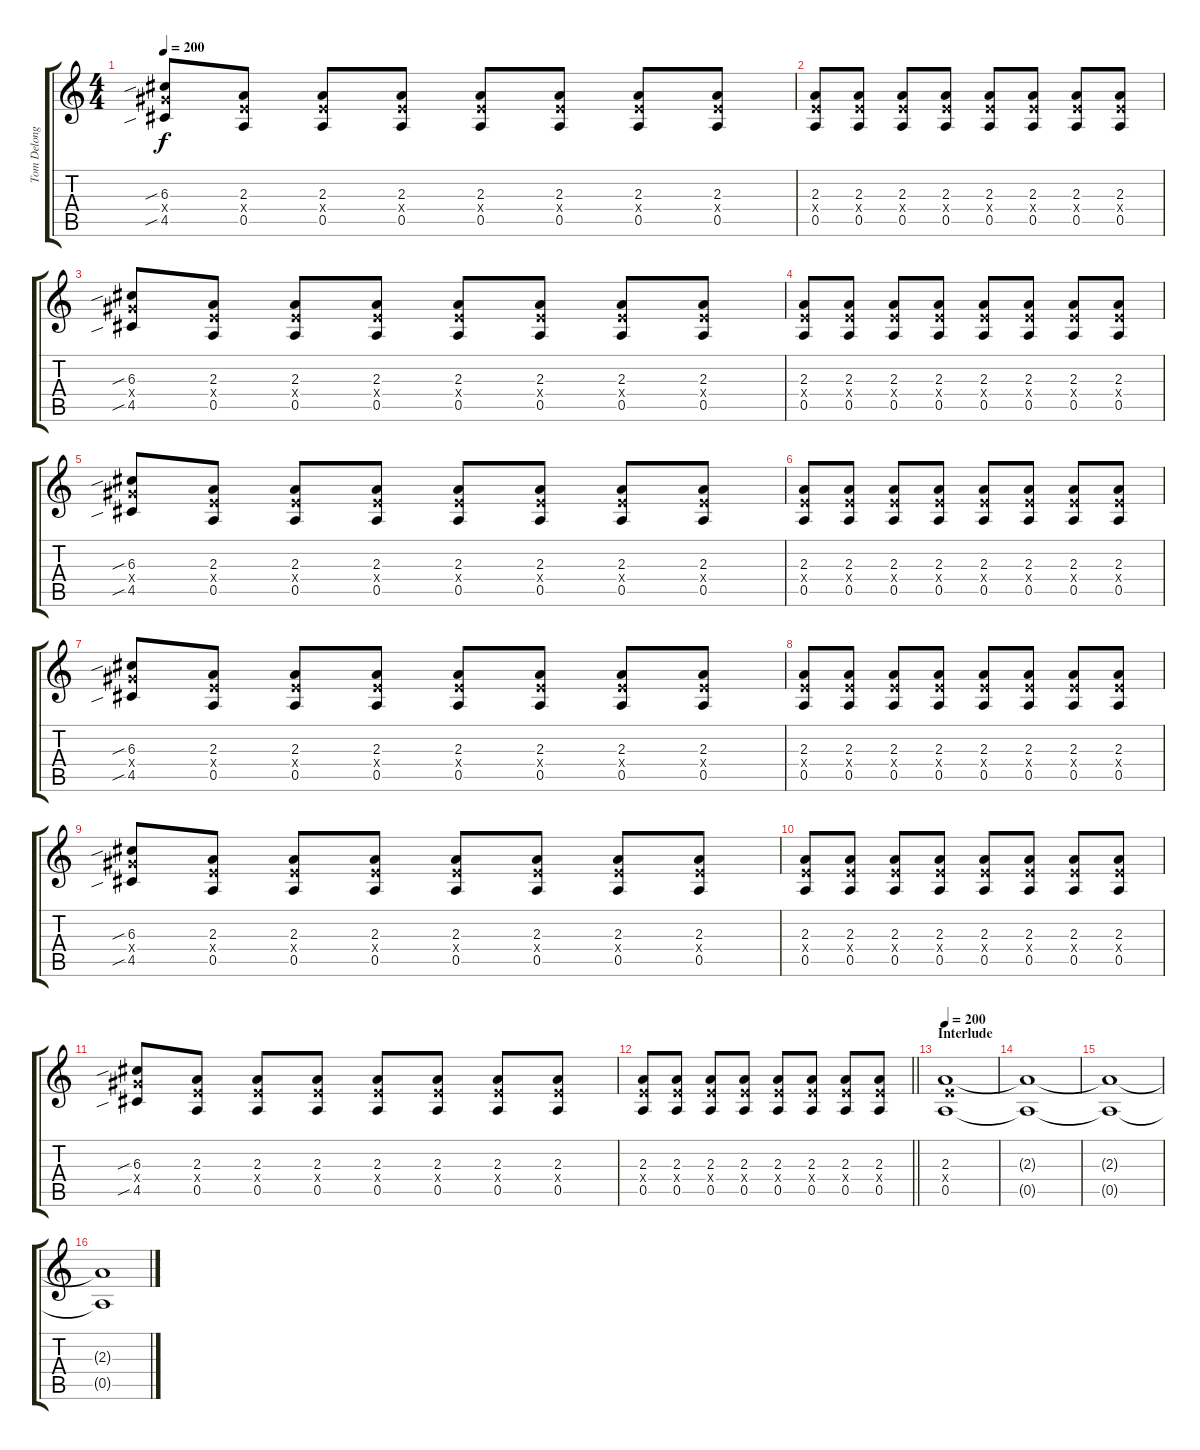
\track ("Tom Delonge - Guitar" "Tom Delong") {instrument distortionguitar}
\staff {score tabs}
\tuning (E4 B3 G3 D3 A2 D2) {hide}
\ts (4 4)
\tempo 200
\clef g2
\ks c
(6.3{sib} 6.4{x} 4.5{sib}).8{dy f} (2.3 2.4{x} 0.5).8 (2.3 2.4{x} 0.5).8 (2.3 2.4{x} 0.5).8 (2.3 2.4{x} 0.5).8 (2.3 2.4{x} 0.5).8 (2.3 2.4{x} 0.5).8 (2.3 2.4{x} 0.5).8 |
(2.3 2.4{x} 0.5).8 (2.3 2.4{x} 0.5).8 (2.3 2.4{x} 0.5).8 (2.3 2.4{x} 0.5).8 (2.3 2.4{x} 0.5).8 (2.3 2.4{x} 0.5).8 (2.3 2.4{x} 0.5).8 (2.3 2.4{x} 0.5).8 |
(6.3{sib} 6.4{x} 4.5{sib}).8 (2.3 2.4{x} 0.5).8 (2.3 2.4{x} 0.5).8 (2.3 2.4{x} 0.5).8 (2.3 2.4{x} 0.5).8 (2.3 2.4{x} 0.5).8 (2.3 2.4{x} 0.5).8 (2.3 2.4{x} 0.5).8 |
(2.3 2.4{x} 0.5).8 (2.3 2.4{x} 0.5).8 (2.3 2.4{x} 0.5).8 (2.3 2.4{x} 0.5).8 (2.3 2.4{x} 0.5).8 (2.3 2.4{x} 0.5).8 (2.3 2.4{x} 0.5).8 (2.3 2.4{x} 0.5).8 |
(6.3{sib} 6.4{x} 4.5{sib}).8 (2.3 2.4{x} 0.5).8 (2.3 2.4{x} 0.5).8 (2.3 2.4{x} 0.5).8 (2.3 2.4{x} 0.5).8 (2.3 2.4{x} 0.5).8 (2.3 2.4{x} 0.5).8 (2.3 2.4{x} 0.5).8 |
(2.3 2.4{x} 0.5).8 (2.3 2.4{x} 0.5).8 (2.3 2.4{x} 0.5).8 (2.3 2.4{x} 0.5).8 (2.3 2.4{x} 0.5).8 (2.3 2.4{x} 0.5).8 (2.3 2.4{x} 0.5).8 (2.3 2.4{x} 0.5).8 |
(6.3{sib} 6.4{x} 4.5{sib}).8 (2.3 2.4{x} 0.5).8 (2.3 2.4{x} 0.5).8 (2.3 2.4{x} 0.5).8 (2.3 2.4{x} 0.5).8 (2.3 2.4{x} 0.5).8 (2.3 2.4{x} 0.5).8 (2.3 2.4{x} 0.5).8 |
(2.3 2.4{x} 0.5).8 (2.3 2.4{x} 0.5).8 (2.3 2.4{x} 0.5).8 (2.3 2.4{x} 0.5).8 (2.3 2.4{x} 0.5).8 (2.3 2.4{x} 0.5).8 (2.3 2.4{x} 0.5).8 (2.3 2.4{x} 0.5).8 |
(6.3{sib} 6.4{x} 4.5{sib}).8 (2.3 2.4{x} 0.5).8 (2.3 2.4{x} 0.5).8 (2.3 2.4{x} 0.5).8 (2.3 2.4{x} 0.5).8 (2.3 2.4{x} 0.5).8 (2.3 2.4{x} 0.5).8 (2.3 2.4{x} 0.5).8 |
(2.3 2.4{x} 0.5).8 (2.3 2.4{x} 0.5).8 (2.3 2.4{x} 0.5).8 (2.3 2.4{x} 0.5).8 (2.3 2.4{x} 0.5).8 (2.3 2.4{x} 0.5).8 (2.3 2.4{x} 0.5).8 (2.3 2.4{x} 0.5).8 |
(6.3{sib} 6.4{x} 4.5{sib}).8 (2.3 2.4{x} 0.5).8 (2.3 2.4{x} 0.5).8 (2.3 2.4{x} 0.5).8 (2.3 2.4{x} 0.5).8 (2.3 2.4{x} 0.5).8 (2.3 2.4{x} 0.5).8 (2.3 2.4{x} 0.5).8 |
\barLineRight lightlight
(2.3 2.4{x} 0.5).8 (2.3 2.4{x} 0.5).8 (2.3 2.4{x} 0.5).8 (2.3 2.4{x} 0.5).8 (2.3 2.4{x} 0.5).8 (2.3 2.4{x} 0.5).8 (2.3 2.4{x} 0.5).8 (2.3 2.4{x} 0.5).8 |
\section ("" "Interlude")
\tempo 200
(2.3 2.4{x} 0.5).1{volume 2} |
(2.3{t} 0.5{t}).1 |
(2.3{t} 0.5{t}).1 |
(2.3{t} 0.5{t}).1
